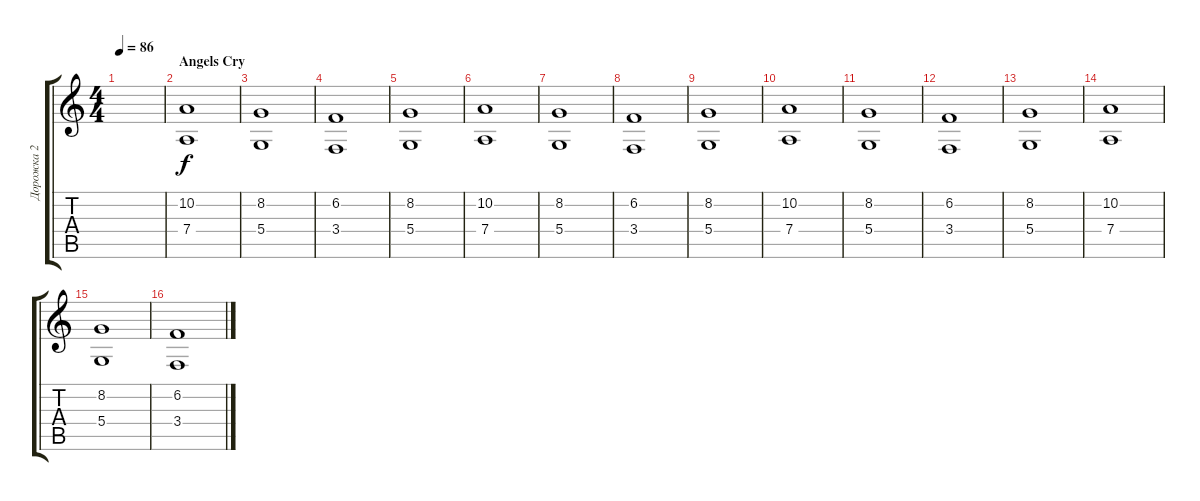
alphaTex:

\track ("Дорожка 2" "Дорожка 2") {instrument pad4choir}
\staff {score tabs}
\tuning (E4 B3 G3 D3 A2 E2) {hide}
\ts (4 4)
\tempo 86
\clef g2
\ks c
|
\section ("" "Angels Cry")
(10.2 7.4).1 |
(8.2 5.4).1 |
(6.2 3.4).1 |
(8.2 5.4).1 |
(10.2 7.4).1 |
(8.2 5.4).1 |
(6.2 3.4).1 |
(8.2 5.4).1 |
(10.2 7.4).1 |
(8.2 5.4).1 |
(6.2 3.4).1 |
(8.2 5.4).1 |
(10.2 7.4).1 |
(8.2 5.4).1 |
(6.2 3.4).1
